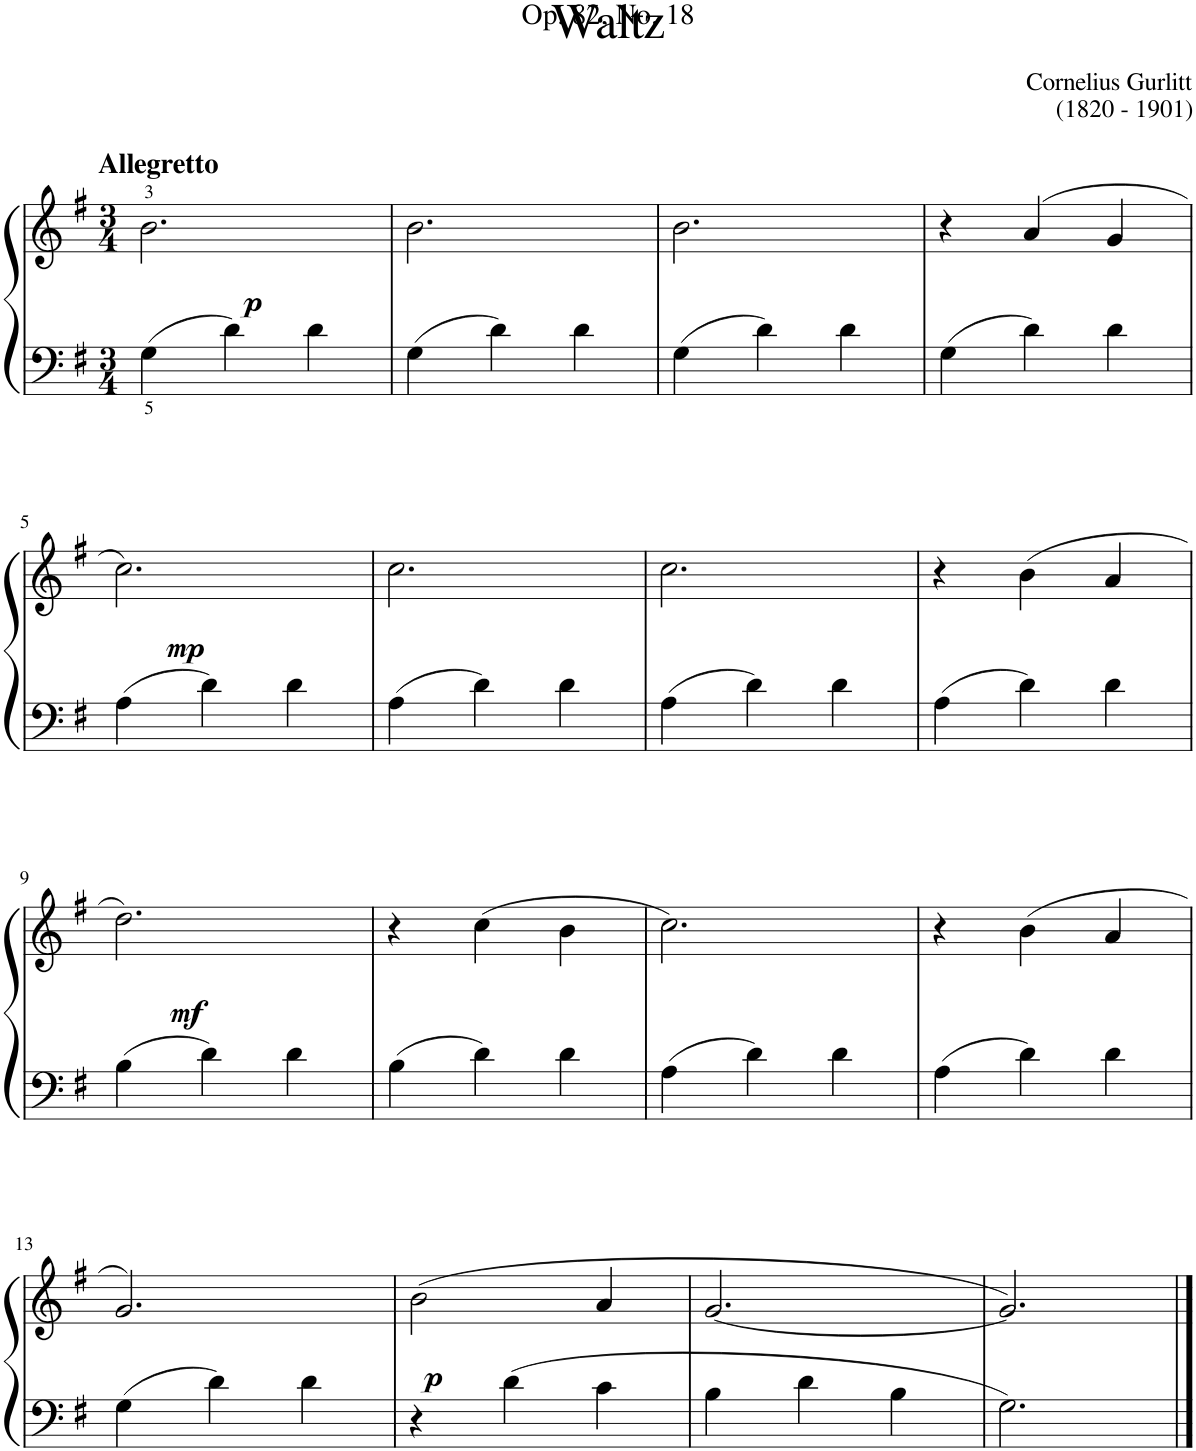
**kern	**kern	**dynam
*part1	*part1	*part1
*staff2	*staff1	*staff1/2
*I"Piano	*	*
*I'Pno	*	*
*clefF4	*clefG2	*
*k[f#]	*k[f#]	*
*M3/4	*M3/4	*
=1	=1	=1
!	!LO:TX:a:B:t=Allegretto	!
!	!	!LO:DY:b
4G\	2.b\	p
4d\	.	.
4d\	.	.
=2	=2	=2
4G\	2.b\	.
4d\	.	.
4d\	.	.
=3	=3	=3
4G\	2.b\	.
4d\	.	.
4d\	.	.
=4	=4	=4
4G\	4r	.
4d\	(4a/	.
4d\	4g/	.
!!LO:LB:g=z
=5	=5	=5
!	!	!LO:DY:b
4A\	2.cc\)	mp
4d\	.	.
4d\	.	.
=6	=6	=6
4A\	2.cc\	.
4d\	.	.
4d\	.	.
=7	=7	=7
4A\	2.cc\	.
4d\	.	.
4d\	.	.
=8	=8	=8
4A\	4r	.
4d\	(4b\	.
4d\	4a/	.
!!LO:LB:g=z
=9	=9	=9
!	!	!LO:DY:b
4B\	2.dd\)	mf
4d\	.	.
4d\	.	.
=10	=10	=10
4B\	4r	.
4d\	(4cc\	.
4d\	4b\	.
=11	=11	=11
4A\	2.cc\)	.
4d\	.	.
4d\	.	.
=12	=12	=12
4A\	4r	.
4d\	(4b\	.
4d\	4a/	.
!!LO:LB:g=z
=13	=13	=13
4G\	2.g/)	.
4d\	.	.
4d\	.	.
=14	=14	=14
!	!	!LO:DY:b
4r	(2b\	p
4d\	.	.
4c\	4a/	.
=15	=15	=15
4B\	[2.g/	.
4d\	.	.
4B\	.	.
=16	=16	=16
2.G\	2.g/])	.
==	==	==
*-	*-	*-
